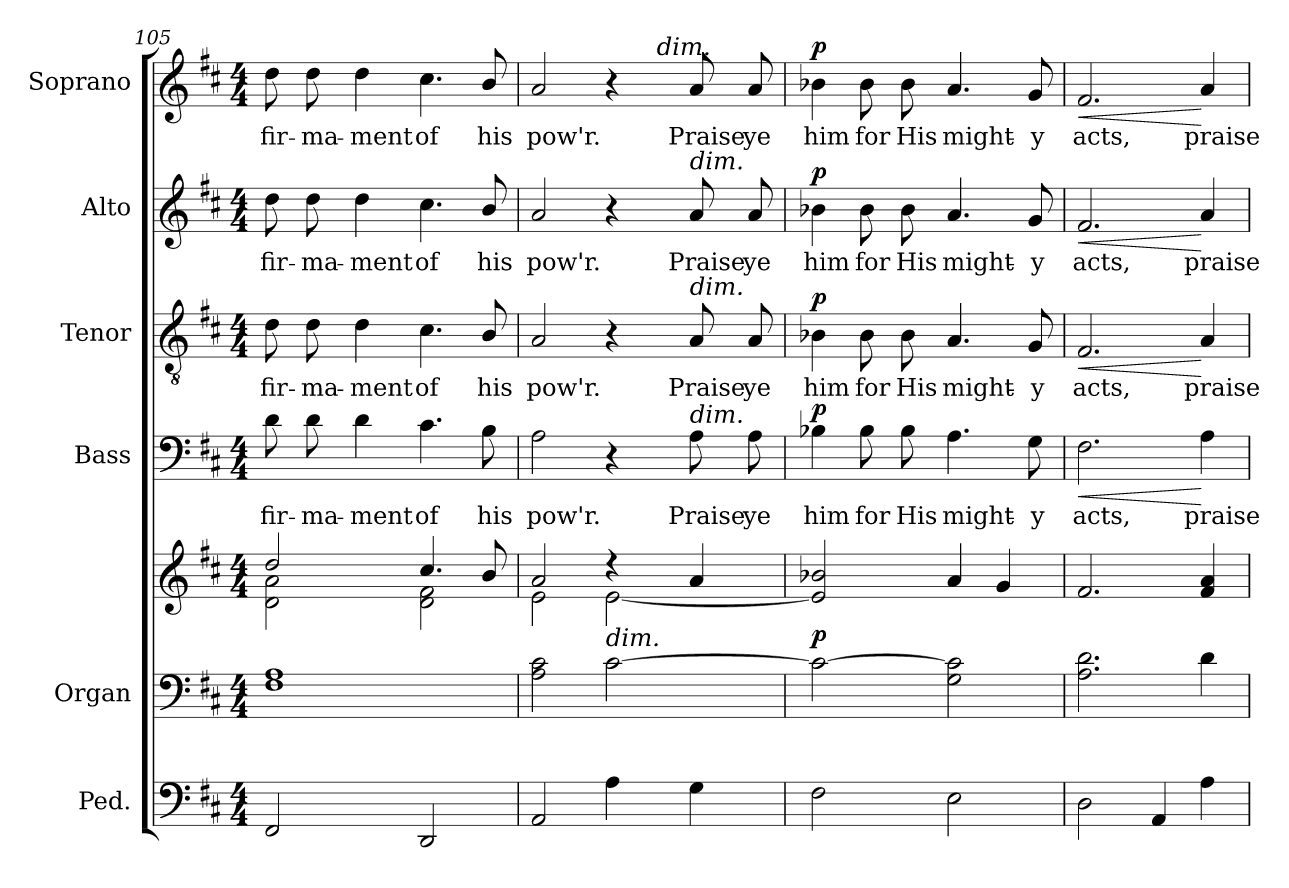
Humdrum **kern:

**kern	**kern	**kern	**dynam	**kern	**text	**dynam	**kern	**text	**dynam	**kern	**text	**dynam	**kern	**text	**dynam
*part6	*part5	*part5	*part5	*part4	*part4	*part4	*part3	*part3	*part3	*part2	*part2	*part2	*part1	*part1	*part1
*staff7	*staff6	*staff5	*staff5/6	*staff4	*staff4	*staff4	*staff3	*staff3	*staff3	*staff2	*staff2	*staff2	*staff1	*staff1	*staff1
*I"Ped.	*I"Organ	*	*	*I"Bass	*	*	*I"Tenor	*	*	*I"Alto	*	*	*I"Soprano	*	*
*	*	*	*	*I'B.	*	*	*I'T.	*	*	*I'A.	*	*	*I'S.	*	*
*clefF4	*clefF4	*clefG2	*	*clefF4	*	*	*clefGv2	*	*	*clefG2	*	*	*clefG2	*	*
*	*	*	*	*	*	*	*ITrd7c12	*	*	*	*	*	*	*	*
*k[f#c#]	*k[f#c#]	*k[f#c#]	*	*k[f#c#]	*	*	*k[f#c#]	*	*	*k[f#c#]	*	*	*k[f#c#]	*	*
*D:	*D:	*D:	*	*D:	*	*	*D:	*	*	*D:	*	*	*D:	*	*
*M4/4	*M4/4	*M4/4	*	*M4/4	*	*	*M4/4	*	*	*M4/4	*	*	*M4/4	*	*
=105	=105	=105	=105	=105	=105	=105	=105	=105	=105	=105	=105	=105	=105	=105	=105
*	*	*^	*	*	*	*	*	*	*	*	*	*	*	*	*
!	!	!	!	!	!	!LO:LY:b:color=#000000	!	!	!	!	!	!	!	!	!	!
!	!	!	!	!	!	!	!	!	!LO:LY:b:color=#000000	!	!	!	!	!	!	!
!	!	!	!	!	!	!	!	!	!	!	!	!LO:LY:b:color=#000000	!	!	!	!
!	!	!	!	!	!	!	!	!	!	!	!	!	!	!	!LO:LY:b:color=#000000	!
2FF#i/	1F#i 1Ai	2ddi/	2di\ 2ai	.	8di\	fir-	.	8Di\	fir-	.	8ddi\	fir-	.	8ddi\	fir-	.
!	!	!	!	!	!	!LO:LY:b:color=#000000	!	!	!	!	!	!	!	!	!	!
!	!	!	!	!	!	!	!	!	!LO:LY:b:color=#000000	!	!	!	!	!	!	!
!	!	!	!	!	!	!	!	!	!	!	!	!LO:LY:b:color=#000000	!	!	!	!
!	!	!	!	!	!	!	!	!	!	!	!	!	!	!	!LO:LY:b:color=#000000	!
.	.	.	.	.	8di\	-ma-	.	8Di\	-ma-	.	8ddi\	-ma-	.	8ddi\	-ma-	.
!	!	!	!	!	!	!LO:LY:b:color=#000000	!	!	!	!	!	!	!	!	!	!
!	!	!	!	!	!	!	!	!	!LO:LY:b:color=#000000	!	!	!	!	!	!	!
!	!	!	!	!	!	!	!	!	!	!	!	!LO:LY:b:color=#000000	!	!	!	!
!	!	!	!	!	!	!	!	!	!	!	!	!	!	!	!LO:LY:b:color=#000000	!
.	.	.	.	.	4di\	-ment	.	4Di\	-ment	.	4ddi\	-ment	.	4ddi\	-ment	.
!	!	!	!	!	!	!LO:LY:b:color=#000000	!	!	!	!	!	!	!	!	!	!
!	!	!	!	!	!	!	!	!	!LO:LY:b:color=#000000	!	!	!	!	!	!	!
!	!	!	!	!	!	!	!	!	!	!	!	!LO:LY:b:color=#000000	!	!	!	!
!	!	!	!	!	!	!	!	!	!	!	!	!	!	!	!LO:LY:b:color=#000000	!
2DDi/	.	4.cc#i/	2di\ 2f#i	.	4.c#i\	of	.	4.C#i\	of	.	4.cc#i\	of	.	4.cc#i\	of	.
!	!	!	!	!	!	!LO:LY:b:color=#000000	!	!	!	!	!	!	!	!	!	!
!	!	!	!	!	!	!	!	!	!LO:LY:b:color=#000000	!	!	!	!	!	!	!
!	!	!	!	!	!	!	!	!	!	!	!	!LO:LY:b:color=#000000	!	!	!	!
!	!	!	!	!	!	!	!	!	!	!	!	!	!	!	!LO:LY:b:color=#000000	!
.	.	8bi/	.	.	8Bi\	his	.	8BBi/	his	.	8bi/	his	.	8bi/	his	.
=106	=106	=106	=106	=106	=106	=106	=106	=106	=106	=106	=106	=106	=106	=106	=106	=106
!	!	!	!	!	!	!LO:LY:b:color=#000000	!	!	!	!	!	!	!	!	!	!
!	!	!	!	!	!	!	!	!	!LO:LY:b:color=#000000	!	!	!	!	!	!	!
!	!	!	!	!	!	!	!	!	!	!	!	!LO:LY:b:color=#000000	!	!	!	!
!	!	!	!	!	!	!	!	!	!	!	!	!	!	!	!LO:LY:b:color=#000000	!
*	*	*	*	*	*	*	*	*	*	*	*	*	*	*^	*	*
2AAi/	2Ai\ 2c#i	2ai/	2ei\	.	2Ai\	pow'r.	.	2AAi/	pow'r.	.	2ai/	pow'r.	.	2ai/	2ryy	pow'r.	.
!	!	!LO:TX:b:i:t=dim.	!	!	!	!	!	!	!	!	!	!	!	!	!	!	!
4Ai\	[2c#i\	4r	[2ei\	.	4r	.	.	4r	.	.	4r	.	.	4r	16ryy	.	.
.	.	.	.	.	.	.	.	.	.	.	.	.	.	.	32ryy	.	.
.	.	.	.	.	.	.	.	.	.	.	.	.	.	.	64ryy	.	.
.	.	.	.	.	.	.	.	.	.	.	.	.	.	.	128ryy	.	.
.	.	.	.	.	.	.	.	.	.	.	.	.	.	.	1024ryy	.	.
!	!	!	!	!	!	!	!	!	!	!	!	!	!	!	!LO:TX:a:i:t=dim.	!	!
.	.	.	.	.	.	.	.	.	.	.	.	.	.	.	4ryy	.	.
!	!	!	!	!	!	!LO:LY:b:color=#000000	!	!	!	!	!	!	!	!	!	!	!
!	!	!	!	!	!	!	!	!	!LO:LY:b:color=#000000	!	!	!	!	!	!	!	!
!	!	!	!	!	!	!	!	!	!	!	!	!LO:LY:b:color=#000000	!	!	!	!	!
!	!	!	!	!	!	!	!	!	!	!	!LO:TX:a:i:t=dim.	!	!	!	!	!	!
!	!	!	!	!	!	!	!	!LO:TX:a:i:t=dim.	!	!	!	!	!	!	!	!	!
!	!	!	!	!	!LO:TX:a:i:t=dim.	!	!	!	!	!	!	!	!	!	!	!	!
!	!	!	!	!	!	!	!	!	!	!	!	!	!	!	!	!LO:LY:b:color=#000000	!
4Gi\	.	4ai/	.	.	8Ai\	Praise	.	8AAi/	Praise	.	8ai/	Praise	.	8ai/	.	Praise	.
.	.	.	.	.	.	.	.	.	.	.	.	.	.	.	8ryy	.	.
!	!	!	!	!	!	!LO:LY:b:color=#000000	!	!	!	!	!	!	!	!	!	!	!
!	!	!	!	!	!	!	!	!	!LO:LY:b:color=#000000	!	!	!	!	!	!	!	!
!	!	!	!	!	!	!	!	!	!	!	!	!LO:LY:b:color=#000000	!	!	!	!	!
!	!	!	!	!	!	!	!	!	!	!	!	!	!	!	!	!LO:LY:b:color=#000000	!
.	.	.	.	.	8Ai\	ye	.	8AAi/	ye	.	8ai/	ye	.	8ai/	.	ye	.
.	.	.	.	.	.	.	.	.	.	.	.	.	.	.	256..ryy	.	.
*	*	*v	*v	*	*	*	*	*	*	*	*	*	*	*v	*v	*	*
=107	=107	=107	=107	=107	=107	=107	=107	=107	=107	=107	=107	=107	=107	=107	=107
*	*	*^	*	*	*	*	*	*	*	*	*	*	*^	*	*
!	!	!	!	!	!	!LO:LY:b:color=#000000	!	!	!	!	!	!	!	!	!	!	!
*	*	*v	*v	*	*	*	*	*	*	*	*	*	*	*v	*v	*	*
*	*	*^	*	*	*	*	*	*	*	*	*	*	*^	*	*
!	!	!	!	!	!	!	!	!	!LO:LY:b:color=#000000	!	!	!	!	!	!	!	!
*	*	*v	*v	*	*	*	*	*	*	*	*	*	*	*v	*v	*	*
*	*	*^	*	*	*	*	*	*	*	*	*	*	*^	*	*
!	!	!	!	!	!	!	!	!	!	!	!	!LO:LY:b:color=#000000	!	!	!	!	!
*	*	*v	*v	*	*	*	*	*	*	*	*	*	*	*v	*v	*	*
*	*	*^	*	*	*	*	*	*	*	*	*	*	*^	*	*
!	!	!	!	!	!	!	!	!	!	!	!	!	!	!	!	!LO:LY:b:color=#000000	!
*	*	*v	*v	*	*	*	*	*	*	*	*	*	*	*v	*v	*	*
2F#i\	2c#i\_	2ei/] 2b-Xi	p	4B-Xi\	him	p	4BB-Xi\	him	p	4b-Xi\	him	p	4b-Xi\	him	p
!	!	!	!	!	!LO:LY:b:color=#000000	!	!	!	!	!	!	!	!	!	!
!	!	!	!	!	!	!	!	!LO:LY:b:color=#000000	!	!	!	!	!	!	!
!	!	!	!	!	!	!	!	!	!	!	!LO:LY:b:color=#000000	!	!	!	!
!	!	!	!	!	!	!	!	!	!	!	!	!	!	!LO:LY:b:color=#000000	!
.	.	.	.	8B-i\	for	.	8BB-i\	for	.	8b-i\	for	.	8b-i\	for	.
!	!	!	!	!	!LO:LY:b:color=#000000	!	!	!	!	!	!	!	!	!	!
!	!	!	!	!	!	!	!	!LO:LY:b:color=#000000	!	!	!	!	!	!	!
!	!	!	!	!	!	!	!	!	!	!	!LO:LY:b:color=#000000	!	!	!	!
!	!	!	!	!	!	!	!	!	!	!	!	!	!	!LO:LY:b:color=#000000	!
.	.	.	.	8B-i\	His	.	8BB-i\	His	.	8b-i\	His	.	8b-i\	His	.
!	!	!	!	!	!LO:LY:b:color=#000000	!	!	!	!	!	!	!	!	!	!
!	!	!	!	!	!	!	!	!LO:LY:b:color=#000000	!	!	!	!	!	!	!
!	!	!	!	!	!	!	!	!	!	!	!LO:LY:b:color=#000000	!	!	!	!
!	!	!	!	!	!	!	!	!	!	!	!	!	!	!LO:LY:b:color=#000000	!
2Ei\	2Gi\ 2c#i]	4ai/	.	4.Ai\	might-	.	4.AAi/	might-	.	4.ai/	might-	.	4.ai/	might-	.
.	.	4gi/	.	.	.	.	.	.	.	.	.	.	.	.	.
!	!	!	!	!	!LO:LY:b:color=#000000	!	!	!	!	!	!	!	!	!	!
!	!	!	!	!	!	!	!	!LO:LY:b:color=#000000	!	!	!	!	!	!	!
!	!	!	!	!	!	!	!	!	!	!	!LO:LY:b:color=#000000	!	!	!	!
!	!	!	!	!	!	!	!	!	!	!	!	!	!	!LO:LY:b:color=#000000	!
.	.	.	.	8Gi\	-y	.	8GGi/	-y	.	8gi/	-y	.	8gi/	-y	.
!!LO:LB:g=z
=108	=108	=108	=108	=108	=108	=108	=108	=108	=108	=108	=108	=108	=108	=108	=108
!	!	!	!	!	!LO:LY:b:color=#000000	!LO:HP:b	!	!	!	!	!	!	!	!	!
!	!	!	!	!	!	!	!	!LO:LY:b:color=#000000	!LO:HP:b	!	!	!	!	!	!
!	!	!	!	!	!	!	!	!	!	!	!LO:LY:b:color=#000000	!LO:HP:b	!	!	!
!	!	!	!	!	!	!	!	!	!	!	!	!	!	!LO:LY:b:color=#000000	!LO:HP:b
2Di\	2.Ai\ 2.di	2.f#i/	.	2.F#i\	acts,	<	2.FF#i/	acts,	<	2.f#i/	acts,	<	2.f#i/	acts,	<
4AAi/	.	.	.	.	.	.	.	.	.	.	.	.	.	.	.
!	!	!	!	!	!LO:LY:b:color=#000000	!	!	!	!	!	!	!	!	!	!
!	!	!	!	!	!	!	!	!LO:LY:b:color=#000000	!	!	!	!	!	!	!
!	!	!	!	!	!	!	!	!	!	!	!LO:LY:b:color=#000000	!	!	!	!
!	!	!	!	!	!	!	!	!	!	!	!	!	!	!LO:LY:b:color=#000000	!
4Ai\	4di\	4f#i/ 4ai	[ [	4Ai\	praise	[	4AAi/	praise	[	4ai/	praise	[	4ai/	praise	[
=	=	=	=	=	=	=	=	=	=	=	=	=	=	=	=
*-	*-	*-	*-	*-	*-	*-	*-	*-	*-	*-	*-	*-	*-	*-	*-
